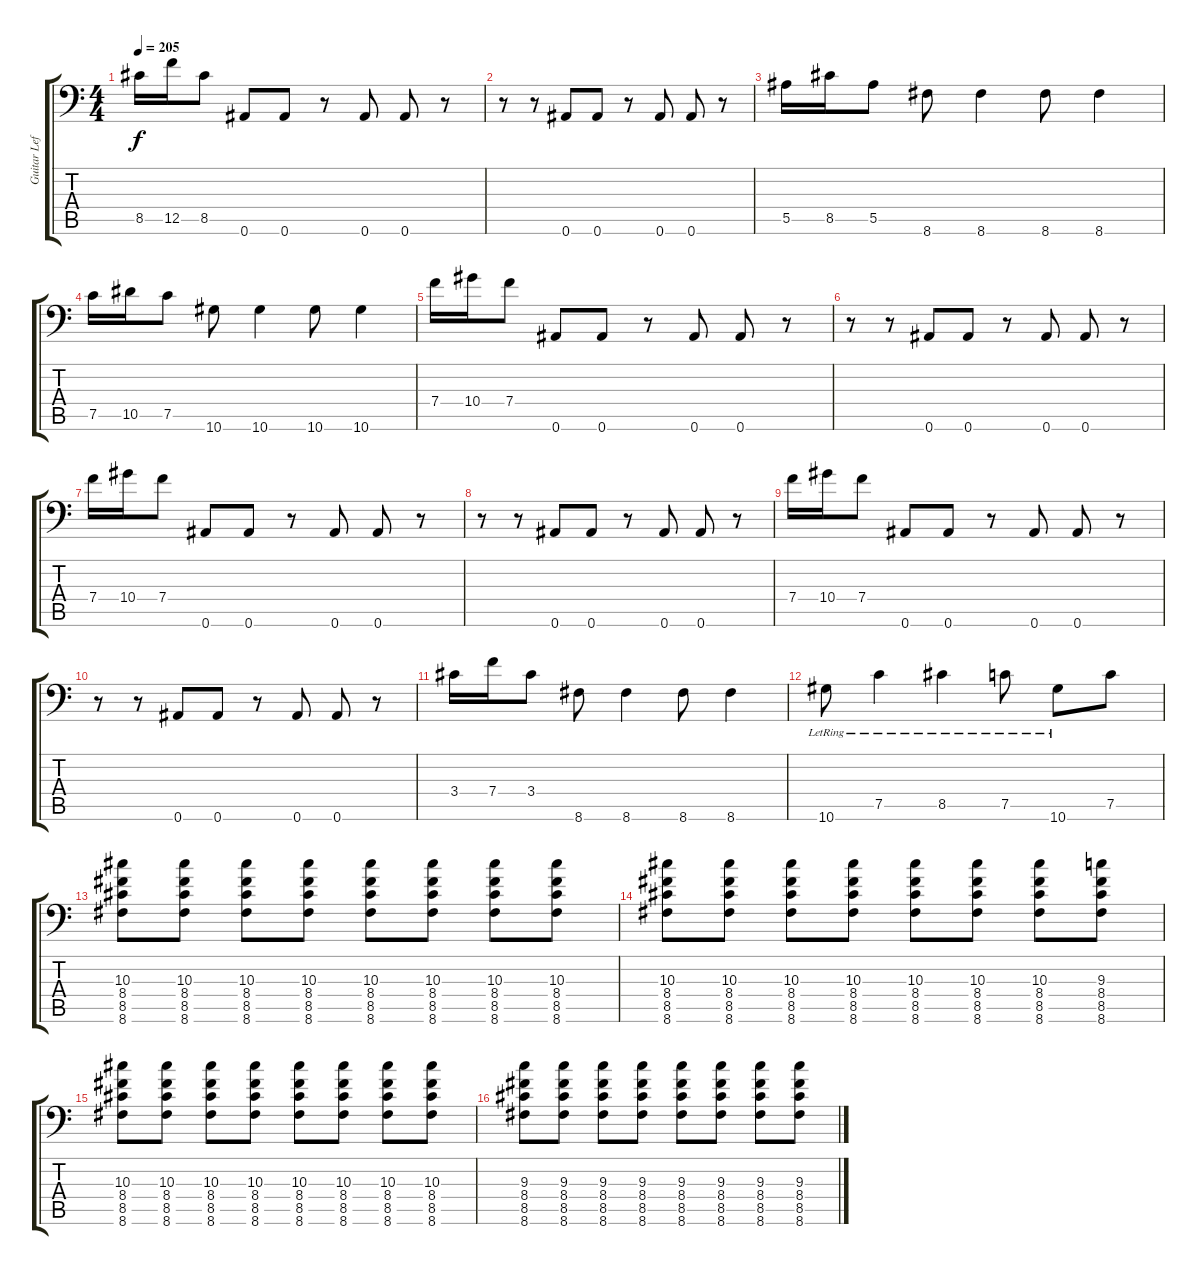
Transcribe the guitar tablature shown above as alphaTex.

\track ("Guitar Left" "Guitar Lef") {instrument distortionguitar}
\staff {score tabs}
\tuning (C4 G3 Eb3 Bb2 F2 Bb1) {hide}
\ts (4 4)
\tempo 205
\clef f4
\ks c
8.5.16{dy f} 12.5.16 8.5.8 0.6.8 0.6.8 r.8 0.6.8 0.6.8 r.8 |
r.8 r.8 0.6.8 0.6.8 r.8 0.6.8 0.6.8 r.8 |
5.5.16 8.5.16 5.5.8 8.6.8 8.6.4 8.6.8 8.6.4 |
7.5.16 10.5.16 7.5.8 10.6.8 10.6.4 10.6.8 10.6.4 |
7.4.16 10.4.16 7.4.8 0.6.8 0.6.8 r.8 0.6.8 0.6.8 r.8 |
r.8 r.8 0.6.8 0.6.8 r.8 0.6.8 0.6.8 r.8 |
7.4.16 10.4.16 7.4.8 0.6.8 0.6.8 r.8 0.6.8 0.6.8 r.8 |
r.8 r.8 0.6.8 0.6.8 r.8 0.6.8 0.6.8 r.8 |
7.4.16 10.4.16 7.4.8 0.6.8 0.6.8 r.8 0.6.8 0.6.8 r.8 |
r.8 r.8 0.6.8 0.6.8 r.8 0.6.8 0.6.8 r.8 |
3.4.16 7.4.16 3.4.8 8.6.8 8.6.4 8.6.8 8.6.4 |
10.6{lr}.8 7.5{lr}.4 8.5{lr}.4 7.5{lr}.8 10.6{lr}.8 7.5.8 |
(10.3 8.4 8.5 8.6).8 (10.3 8.4 8.5 8.6).8 (10.3 8.4 8.5 8.6).8 (10.3 8.4 8.5 8.6).8 (10.3 8.4 8.5 8.6).8 (10.3 8.4 8.5 8.6).8 (10.3 8.4 8.5 8.6).8 (10.3 8.4 8.5 8.6).8 |
(10.3 8.4 8.5 8.6).8 (10.3 8.4 8.5 8.6).8 (10.3 8.4 8.5 8.6).8 (10.3 8.4 8.5 8.6).8 (10.3 8.4 8.5 8.6).8 (10.3 8.4 8.5 8.6).8 (10.3 8.4 8.5 8.6).8 (9.3 8.4 8.5 8.6).8 |
(10.3 8.4 8.5 8.6).8 (10.3 8.4 8.5 8.6).8 (10.3 8.4 8.5 8.6).8 (10.3 8.4 8.5 8.6).8 (10.3 8.4 8.5 8.6).8 (10.3 8.4 8.5 8.6).8 (10.3 8.4 8.5 8.6).8 (10.3 8.4 8.5 8.6).8 |
(9.3 8.4 8.5 8.6).8 (9.3 8.4 8.5 8.6).8 (9.3 8.4 8.5 8.6).8 (9.3 8.4 8.5 8.6).8 (9.3 8.4 8.5 8.6).8 (9.3 8.4 8.5 8.6).8 (9.3 8.4 8.5 8.6).8 (9.3 8.4 8.5 8.6).8
